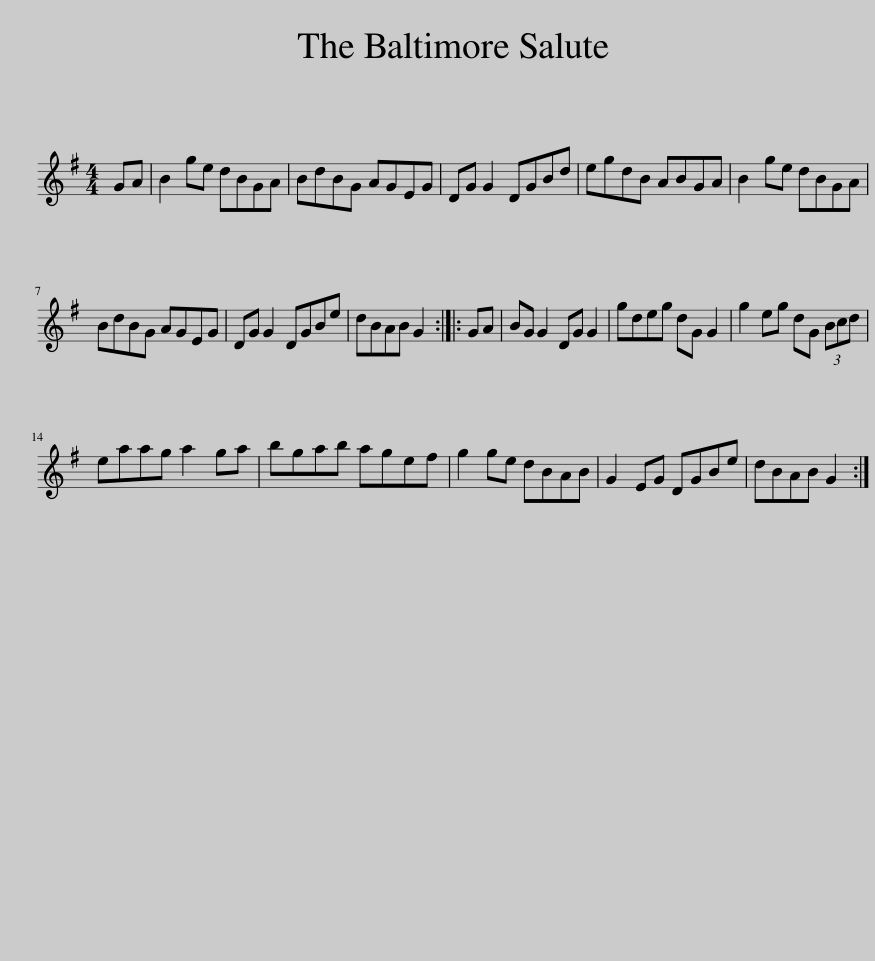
X:1
L:1/8
M:4/4
I:linebreak $
K:G
V:1 treble
V:1
 GA | B2 ge dBGA | BdBG AGEG | DG G2 DGBd | egdB ABGA | %5
 B2 ge dBGA |$ BdBG AGEG | DG G2 DGBe | dBAB G2 :: GA | %10
 BG G2 DG G2 | gdeg dG G2 | g2 eg dG (3Bcd |$ eaag a2 ga | bgab agef | %15
 g2 ge dBAB | G2 EG DGBe | dBAB G2 :| %18
